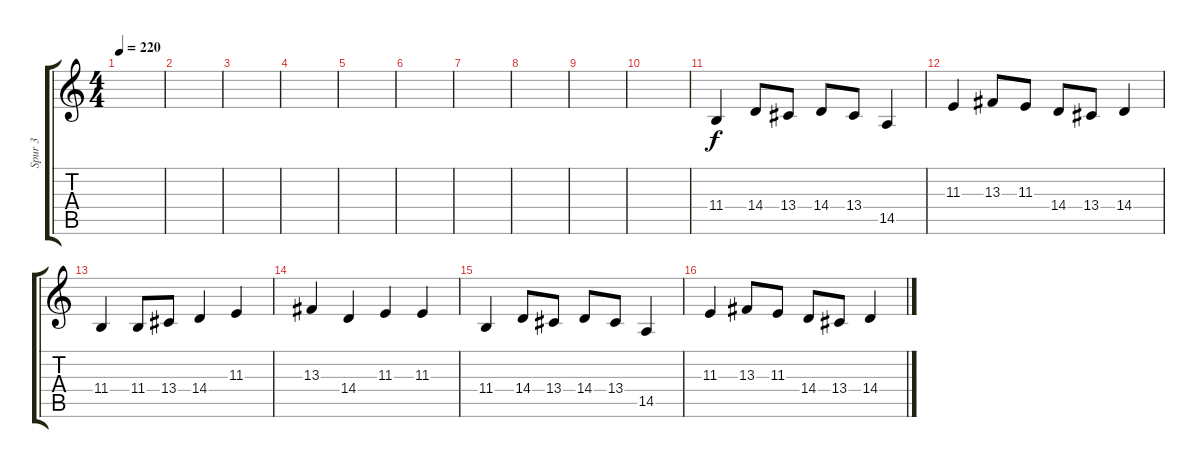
\track ("Spur 3" "Spur 3") {instrument violin}
\staff {score tabs}
\tuning (D4 A3 F3 C3 G2 D2) {hide}
\ts (4 4)
\tempo 220
\clef g2
\ks c
|
|
|
|
|
|
|
|
|
|
11.4.4 14.4.8 13.4.8 14.4.8 13.4.8 14.5.4 |
11.3.4 13.3.8 11.3.8 14.4.8 13.4.8 14.4.4 |
11.4.4 11.4.8 13.4.8 14.4.4 11.3.4 |
13.3.4 14.4.4 11.3.4 11.3.4 |
11.4.4 14.4.8 13.4.8 14.4.8 13.4.8 14.5.4 |
11.3.4 13.3.8 11.3.8 14.4.8 13.4.8 14.4.4
